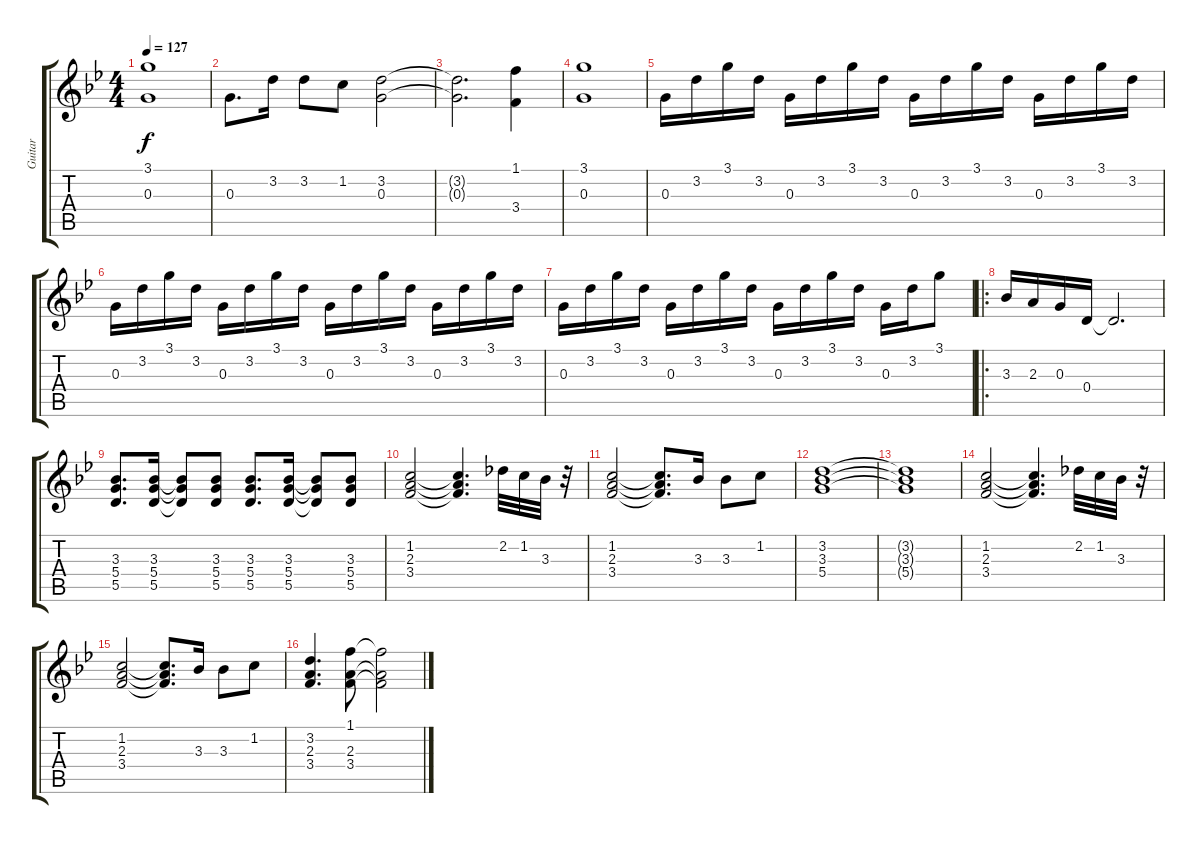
\track ("Guitar" "Guitar") {instrument acousticguitarsteel}
\staff {score tabs}
\tuning (E4 B3 G3 D3 A2 D2) {hide}
\ts (4 4)
\tempo 127
\clef g2
\ks bb
(3.1 0.3{t}).1{dy f} |
0.3.8{d} 3.2.16 3.2.8 1.2.8 (3.2 0.3).2 |
(3.2{t} 0.3{t}).2{d} (1.1 3.4).4 |
(3.1 0.3).1 |
0.3.16 3.2.16 3.1.16 3.2.16 0.3.16 3.2.16 3.1.16 3.2.16 0.3.16 3.2.16 3.1.16 3.2.16 0.3.16 3.2.16 3.1.16 3.2.16 |
0.3.16 3.2.16 3.1.16 3.2.16 0.3.16 3.2.16 3.1.16 3.2.16 0.3.16 3.2.16 3.1.16 3.2.16 0.3.16 3.2.16 3.1.16 3.2.16 |
0.3.16 3.2.16 3.1.16 3.2.16 0.3.16 3.2.16 3.1.16 3.2.16 0.3.16 3.2.16 3.1.16 3.2.16 0.3.16 3.2.16 3.1.8 |
\ro
3.3.16 2.3.16 0.3.16 0.4.16 0.4{t}.2{d} |
(3.3 5.4 5.5).8{d} (3.3 5.4 5.5).16 (3.3{t} 5.4{t} 5.5{t}).8 (3.3 5.4 5.5).8 (3.3 5.4 5.5).8{d} (3.3 5.4 5.5).16 (3.3{t} 5.4{t} 5.5{t}).8 (3.3 5.4 5.5).8 |
(1.2 2.3 3.4).2 (1.2{t} 2.3{t} 3.4{t}).4{d} 2.2.32 1.2.32 3.3.32 r.32 |
(1.2 2.3 3.4).2 (1.2{t} 2.3{t} 3.4{t}).8{d} 3.3.16 3.3.8 1.2.8 |
(3.2 3.3 5.4).1 |
(3.2{t} 3.3{t} 5.4{t}).1 |
(1.2 2.3 3.4).2 (1.2{t} 2.3{t} 3.4{t}).4{d} 2.2.32 1.2.32 3.3.32 r.32 |
(1.2 2.3 3.4).2 (1.2{t} 2.3{t} 3.4{t}).8{d} 3.3.16 3.3.8 1.2.8 |
(3.2 2.3 3.4).4{d} (1.1 2.3 3.4).8 (1.1{t} 2.3{t} 3.4{t}).2
